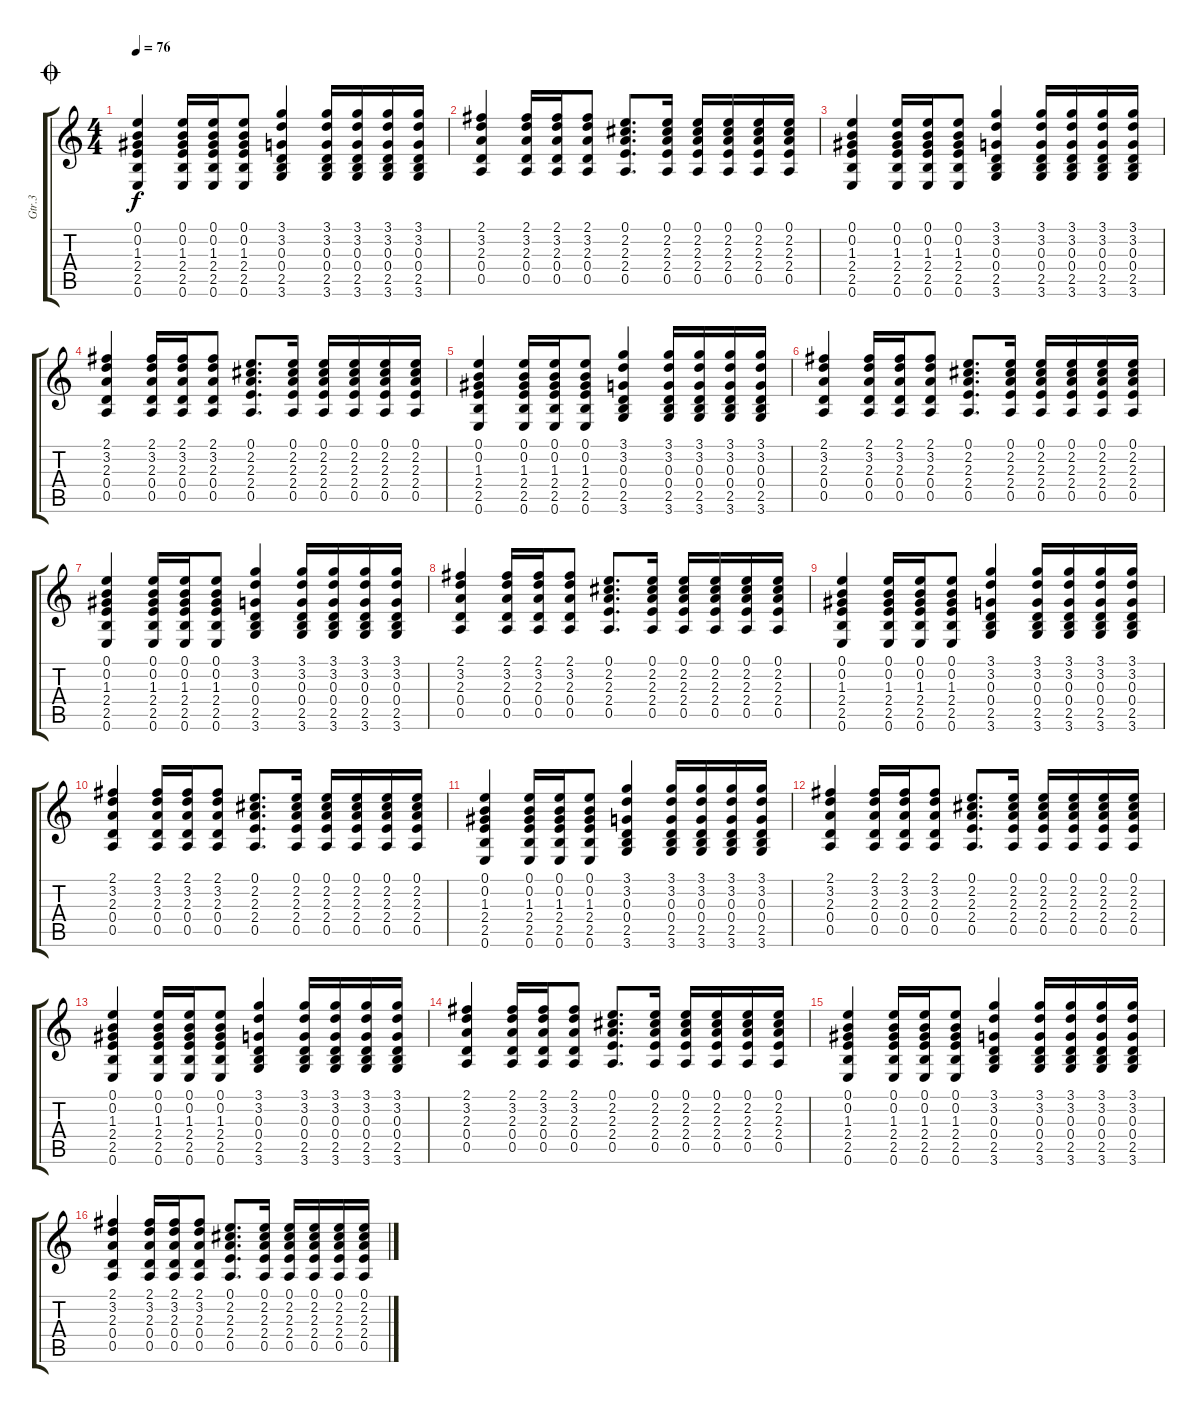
\track ("Gtr.3" "Gtr.3") {instrument electricguitarclean}
\staff {score tabs}
\tuning (E4 B3 G3 D3 A2 E2) {hide}
\ts (4 4)
\jump coda
\tempo 76
\clef g2
\ks c
(0.1 0.2 1.3 2.4 2.5 0.6).4{dy f} (0.1 0.2 1.3 2.4 2.5 0.6).16 (0.1 0.2 1.3 2.4 2.5 0.6).16 (0.1 0.2 1.3 2.4 2.5 0.6).8 (3.1 3.2 0.3 0.4 2.5 3.6).4 (3.1 3.2 0.3 0.4 2.5 3.6).16 (3.1 3.2 0.3 0.4 2.5 3.6).16 (3.1 3.2 0.3 0.4 2.5 3.6).16 (3.1 3.2 0.3 0.4 2.5 3.6).16 |
(2.1 3.2 2.3 0.4 0.5).4 (2.1 3.2 2.3 0.4 0.5).16 (2.1 3.2 2.3 0.4 0.5).16 (2.1 3.2 2.3 0.4 0.5).8 (0.1 2.2 2.3 2.4 0.5).8{d} (0.1 2.2 2.3 2.4 0.5).16 (0.1 2.2 2.3 2.4 0.5).16 (0.1 2.2 2.3 2.4 0.5).16 (0.1 2.2 2.3 2.4 0.5).16 (0.1 2.2 2.3 2.4 0.5).16 |
(0.1 0.2 1.3 2.4 2.5 0.6).4 (0.1 0.2 1.3 2.4 2.5 0.6).16 (0.1 0.2 1.3 2.4 2.5 0.6).16 (0.1 0.2 1.3 2.4 2.5 0.6).8 (3.1 3.2 0.3 0.4 2.5 3.6).4 (3.1 3.2 0.3 0.4 2.5 3.6).16 (3.1 3.2 0.3 0.4 2.5 3.6).16 (3.1 3.2 0.3 0.4 2.5 3.6).16 (3.1 3.2 0.3 0.4 2.5 3.6).16 |
(2.1 3.2 2.3 0.4 0.5).4 (2.1 3.2 2.3 0.4 0.5).16 (2.1 3.2 2.3 0.4 0.5).16 (2.1 3.2 2.3 0.4 0.5).8 (0.1 2.2 2.3 2.4 0.5).8{d} (0.1 2.2 2.3 2.4 0.5).16 (0.1 2.2 2.3 2.4 0.5).16 (0.1 2.2 2.3 2.4 0.5).16 (0.1 2.2 2.3 2.4 0.5).16 (0.1 2.2 2.3 2.4 0.5).16 |
(0.1 0.2 1.3 2.4 2.5 0.6).4 (0.1 0.2 1.3 2.4 2.5 0.6).16 (0.1 0.2 1.3 2.4 2.5 0.6).16 (0.1 0.2 1.3 2.4 2.5 0.6).8 (3.1 3.2 0.3 0.4 2.5 3.6).4 (3.1 3.2 0.3 0.4 2.5 3.6).16 (3.1 3.2 0.3 0.4 2.5 3.6).16 (3.1 3.2 0.3 0.4 2.5 3.6).16 (3.1 3.2 0.3 0.4 2.5 3.6).16 |
(2.1 3.2 2.3 0.4 0.5).4 (2.1 3.2 2.3 0.4 0.5).16 (2.1 3.2 2.3 0.4 0.5).16 (2.1 3.2 2.3 0.4 0.5).8 (0.1 2.2 2.3 2.4 0.5).8{d} (0.1 2.2 2.3 2.4 0.5).16 (0.1 2.2 2.3 2.4 0.5).16 (0.1 2.2 2.3 2.4 0.5).16 (0.1 2.2 2.3 2.4 0.5).16 (0.1 2.2 2.3 2.4 0.5).16 |
(0.1 0.2 1.3 2.4 2.5 0.6).4 (0.1 0.2 1.3 2.4 2.5 0.6).16 (0.1 0.2 1.3 2.4 2.5 0.6).16 (0.1 0.2 1.3 2.4 2.5 0.6).8 (3.1 3.2 0.3 0.4 2.5 3.6).4 (3.1 3.2 0.3 0.4 2.5 3.6).16 (3.1 3.2 0.3 0.4 2.5 3.6).16 (3.1 3.2 0.3 0.4 2.5 3.6).16 (3.1 3.2 0.3 0.4 2.5 3.6).16 |
(2.1 3.2 2.3 0.4 0.5).4 (2.1 3.2 2.3 0.4 0.5).16 (2.1 3.2 2.3 0.4 0.5).16 (2.1 3.2 2.3 0.4 0.5).8 (0.1 2.2 2.3 2.4 0.5).8{d} (0.1 2.2 2.3 2.4 0.5).16 (0.1 2.2 2.3 2.4 0.5).16 (0.1 2.2 2.3 2.4 0.5).16 (0.1 2.2 2.3 2.4 0.5).16 (0.1 2.2 2.3 2.4 0.5).16 |
(0.1 0.2 1.3 2.4 2.5 0.6).4 (0.1 0.2 1.3 2.4 2.5 0.6).16 (0.1 0.2 1.3 2.4 2.5 0.6).16 (0.1 0.2 1.3 2.4 2.5 0.6).8 (3.1 3.2 0.3 0.4 2.5 3.6).4 (3.1 3.2 0.3 0.4 2.5 3.6).16 (3.1 3.2 0.3 0.4 2.5 3.6).16 (3.1 3.2 0.3 0.4 2.5 3.6).16 (3.1 3.2 0.3 0.4 2.5 3.6).16 |
(2.1 3.2 2.3 0.4 0.5).4 (2.1 3.2 2.3 0.4 0.5).16 (2.1 3.2 2.3 0.4 0.5).16 (2.1 3.2 2.3 0.4 0.5).8 (0.1 2.2 2.3 2.4 0.5).8{d} (0.1 2.2 2.3 2.4 0.5).16 (0.1 2.2 2.3 2.4 0.5).16 (0.1 2.2 2.3 2.4 0.5).16 (0.1 2.2 2.3 2.4 0.5).16 (0.1 2.2 2.3 2.4 0.5).16 |
(0.1 0.2 1.3 2.4 2.5 0.6).4 (0.1 0.2 1.3 2.4 2.5 0.6).16 (0.1 0.2 1.3 2.4 2.5 0.6).16 (0.1 0.2 1.3 2.4 2.5 0.6).8 (3.1 3.2 0.3 0.4 2.5 3.6).4 (3.1 3.2 0.3 0.4 2.5 3.6).16 (3.1 3.2 0.3 0.4 2.5 3.6).16 (3.1 3.2 0.3 0.4 2.5 3.6).16 (3.1 3.2 0.3 0.4 2.5 3.6).16 |
(2.1 3.2 2.3 0.4 0.5).4 (2.1 3.2 2.3 0.4 0.5).16 (2.1 3.2 2.3 0.4 0.5).16 (2.1 3.2 2.3 0.4 0.5).8 (0.1 2.2 2.3 2.4 0.5).8{d} (0.1 2.2 2.3 2.4 0.5).16 (0.1 2.2 2.3 2.4 0.5).16 (0.1 2.2 2.3 2.4 0.5).16 (0.1 2.2 2.3 2.4 0.5).16 (0.1 2.2 2.3 2.4 0.5).16 |
(0.1 0.2 1.3 2.4 2.5 0.6).4 (0.1 0.2 1.3 2.4 2.5 0.6).16 (0.1 0.2 1.3 2.4 2.5 0.6).16 (0.1 0.2 1.3 2.4 2.5 0.6).8 (3.1 3.2 0.3 0.4 2.5 3.6).4 (3.1 3.2 0.3 0.4 2.5 3.6).16 (3.1 3.2 0.3 0.4 2.5 3.6).16 (3.1 3.2 0.3 0.4 2.5 3.6).16 (3.1 3.2 0.3 0.4 2.5 3.6).16 |
(2.1 3.2 2.3 0.4 0.5).4 (2.1 3.2 2.3 0.4 0.5).16 (2.1 3.2 2.3 0.4 0.5).16 (2.1 3.2 2.3 0.4 0.5).8 (0.1 2.2 2.3 2.4 0.5).8{d} (0.1 2.2 2.3 2.4 0.5).16 (0.1 2.2 2.3 2.4 0.5).16 (0.1 2.2 2.3 2.4 0.5).16 (0.1 2.2 2.3 2.4 0.5).16 (0.1 2.2 2.3 2.4 0.5).16 |
(0.1 0.2 1.3 2.4 2.5 0.6).4 (0.1 0.2 1.3 2.4 2.5 0.6).16 (0.1 0.2 1.3 2.4 2.5 0.6).16 (0.1 0.2 1.3 2.4 2.5 0.6).8 (3.1 3.2 0.3 0.4 2.5 3.6).4 (3.1 3.2 0.3 0.4 2.5 3.6).16 (3.1 3.2 0.3 0.4 2.5 3.6).16 (3.1 3.2 0.3 0.4 2.5 3.6).16 (3.1 3.2 0.3 0.4 2.5 3.6).16 |
(2.1 3.2 2.3 0.4 0.5).4 (2.1 3.2 2.3 0.4 0.5).16 (2.1 3.2 2.3 0.4 0.5).16 (2.1 3.2 2.3 0.4 0.5).8 (0.1 2.2 2.3 2.4 0.5).8{d} (0.1 2.2 2.3 2.4 0.5).16 (0.1 2.2 2.3 2.4 0.5).16 (0.1 2.2 2.3 2.4 0.5).16 (0.1 2.2 2.3 2.4 0.5).16 (0.1 2.2 2.3 2.4 0.5).16
